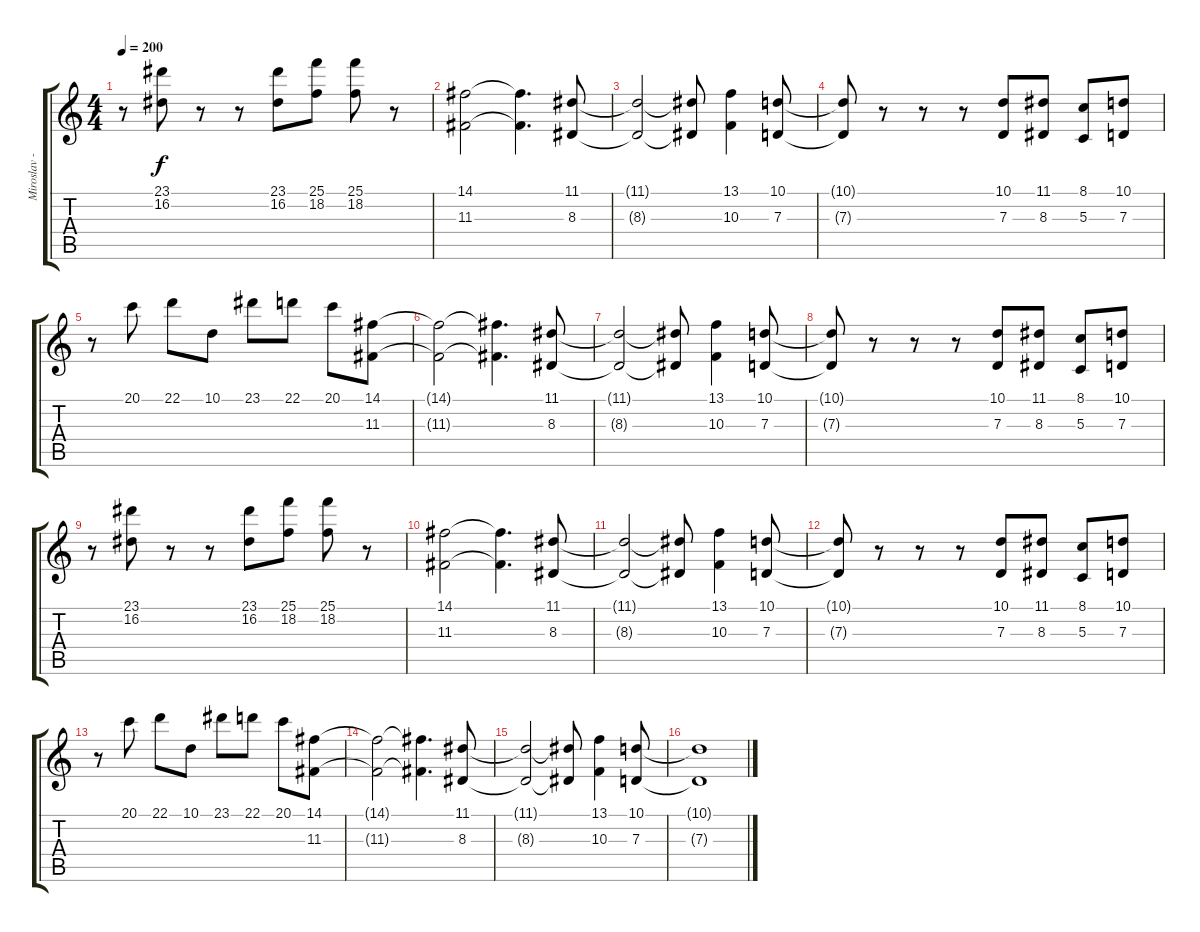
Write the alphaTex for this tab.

\track ("Miroslav - Keyboard " "Miroslav -") {instrument stringensemble1}
\staff {score tabs}
\tuning (E4 B3 G3 D3 A2 D2) {hide}
\ts (4 4)
\tempo 200
\clef g2
\ks c
r.8{dy f} (23.1 16.2).8 r.8 r.8 (23.1 16.2).8 (25.1 18.2).8 (25.1 18.2).8 r.8 |
(14.1 11.3).2 (14.1{t} 11.3{t}).4{d} (11.1 8.3).8 |
(11.1{t} 8.3{t}).2 (11.1{t} 8.3{t}).8 (13.1 10.3).4 (10.1 7.3).8 |
(10.1{t} 7.3{t}).8 r.8 r.8 r.8 (10.1 7.3).8 (11.1 8.3).8 (8.1 5.3).8 (10.1 7.3).8 |
r.8 20.1.8 22.1.8 10.1.8 23.1.8 22.1.8 20.1.8 (14.1 11.3).8 |
(14.1{t} 11.3{t}).2 (14.1{t} 11.3{t}).4{d} (11.1 8.3).8 |
(11.1{t} 8.3{t}).2 (11.1{t} 8.3{t}).8 (13.1 10.3).4 (10.1 7.3).8 |
(10.1{t} 7.3{t}).8 r.8 r.8 r.8 (10.1 7.3).8 (11.1 8.3).8 (8.1 5.3).8 (10.1 7.3).8 |
r.8 (23.1 16.2).8 r.8 r.8 (23.1 16.2).8 (25.1 18.2).8 (25.1 18.2).8 r.8 |
(14.1 11.3).2 (14.1{t} 11.3{t}).4{d} (11.1 8.3).8 |
(11.1{t} 8.3{t}).2 (11.1{t} 8.3{t}).8 (13.1 10.3).4 (10.1 7.3).8 |
(10.1{t} 7.3{t}).8 r.8 r.8 r.8 (10.1 7.3).8 (11.1 8.3).8 (8.1 5.3).8 (10.1 7.3).8 |
r.8 20.1.8 22.1.8 10.1.8 23.1.8 22.1.8 20.1.8 (14.1 11.3).8 |
(14.1{t} 11.3{t}).2 (14.1{t} 11.3{t}).4{d} (11.1 8.3).8 |
(11.1{t} 8.3{t}).2 (11.1{t} 8.3{t}).8 (13.1 10.3).4 (10.1 7.3).8 |
(10.1{t} 7.3{t}).1
